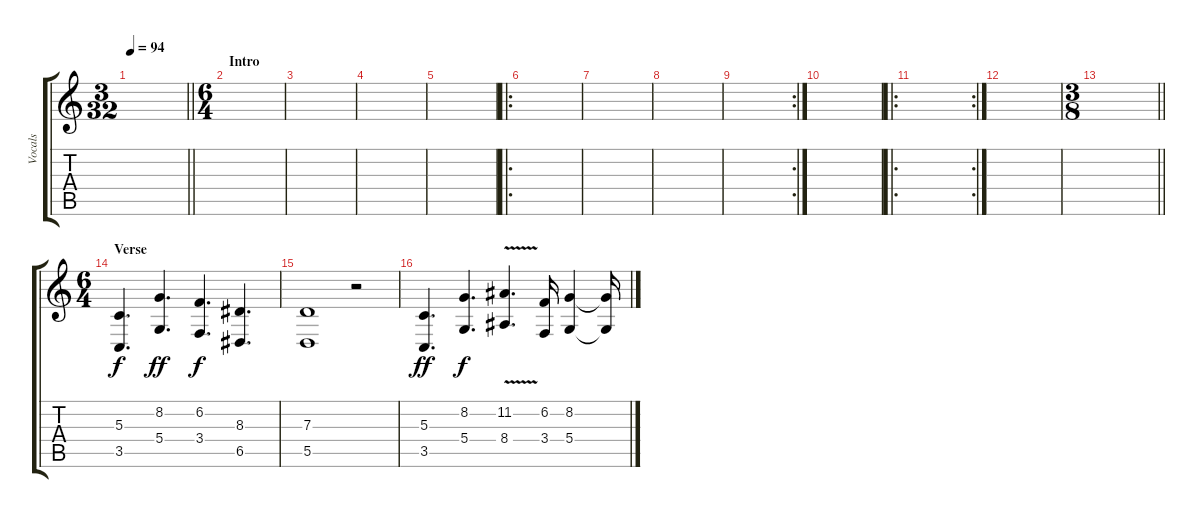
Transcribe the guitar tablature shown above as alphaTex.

\track ("Vocals" "Vocals") {instrument violin}
\staff {score tabs}
\tuning (E4 B3 G3 D3 A2 E2) {hide}
\ts (3 32)
\tempo 94
\clef g2
\barLineRight lightlight
\ks c
|
\ts (6 4)
\section ("" "Intro")
|
|
|
|
\ro
|
|
|
\rc 2
|
|
\ro
\rc 2
|
|
\ts (3 8)
\barLineRight lightlight
|
\ts (6 4)
\section ("" "Verse")
(5.3 3.5).4{d} (8.2 5.4).4{d dy ff} (6.2 3.4).4{d dy f} (8.3 6.5).4{d} |
(7.3 5.5).1 r.2 |
(5.3 3.5).4{d dy ff} (8.2 5.4).4{d dy f} (11.2{v} 8.4{v}).4{d} (6.2 3.4).16 (8.2 5.4).4 (8.2{t} 5.4{t}).16
